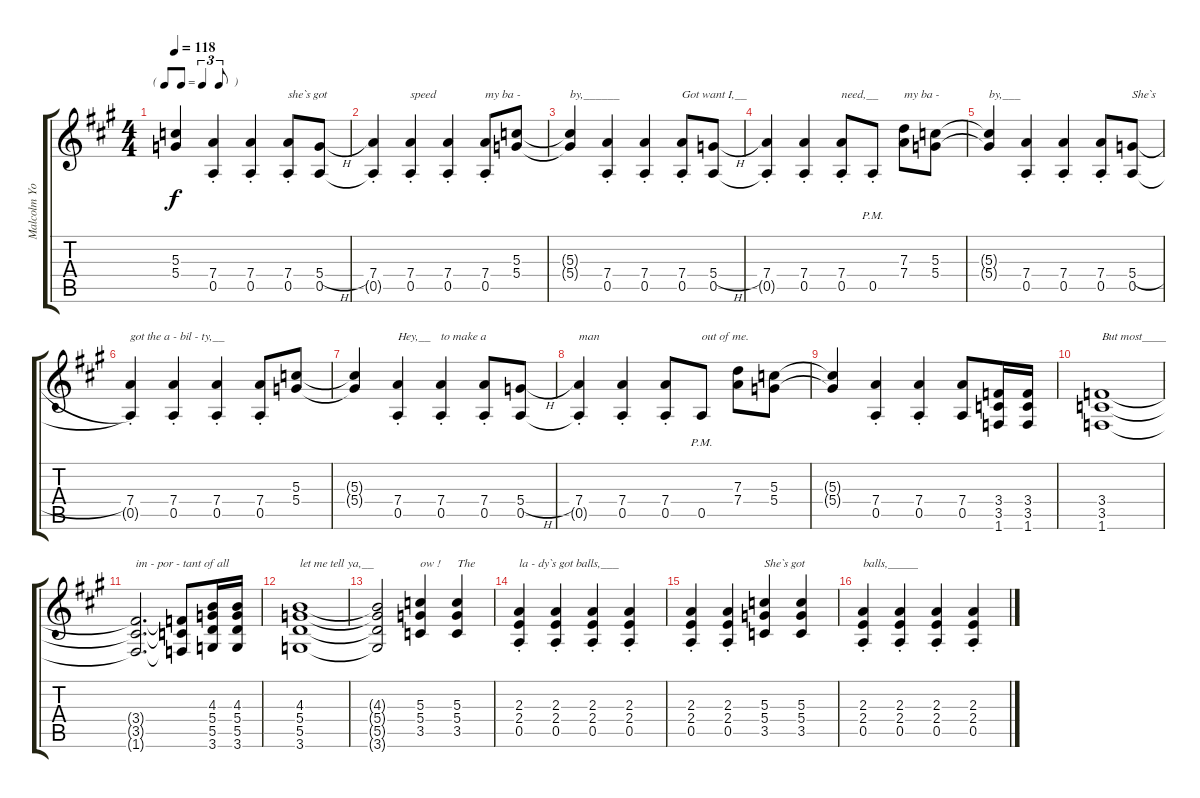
\track ("Malcolm Young" "Malcolm Yo") {instrument distortionguitar}
\staff {score tabs}
\tuning (E4 B3 G3 D3 A2 E2) {hide}
\ts (4 4)
\tf triplet8th
\tempo 118
\clef g2
\ks a
(5.3{t} 5.4{t}).4{dy f} (7.4{st} 0.5{st}).4 (7.4{st} 0.5{st}).4 (7.4{st} 0.5{st}).8{txt "she`s got"} (5.4{h} 0.5).8 |
(7.4{st} 0.5{t}).4 (7.4{st} 0.5{st}).4{txt "speed"} (7.4{st} 0.5{st}).4 (7.4{st} 0.5).8{txt "my ba -"} (5.3 5.4).8 |
(5.3{t} 5.4{t}).4{txt "by,______"} (7.4{st} 0.5{st}).4 (7.4{st} 0.5{st}).4 (7.4{st} 0.5{st}).8{txt "Got want I,__"} (5.4{h} 0.5).8 |
(7.4{st} 0.5{t}).4 (7.4{st} 0.5{st}).4 (7.4 0.5{st}).8{txt "need,__"} 0.5{pm st}.8 (7.3 7.4).8{txt "my ba -"} (5.3 5.4).8 |
(5.3{t} 5.4{t}).4{txt "by,___"} (7.4{st} 0.5{st}).4 (7.4{st} 0.5{st}).4 (7.4{st} 0.5{st}).8 (5.4{h} 0.5).8{txt "She`s"} |
(7.4{st} 0.5{t}).4{txt "got the a - bil - ty,__"} (7.4{st} 0.5{st}).4 (7.4{st} 0.5{st}).4 (7.4{st} 0.5{st}).8 (5.3 5.4).8 |
(5.3{t} 5.4{t}).4 (7.4{st} 0.5{st}).4{txt "Hey,__"} (7.4{st} 0.5{st}).4{txt "to make a"} (7.4{st} 0.5{st}).8 (5.4{h} 0.5).8 |
(7.4{st} 0.5{t}).4{txt "man"} (7.4{st} 0.5{st}).4 (7.4{st} 0.5{st}).8 0.5{pm}.8{txt "out of me."} (7.3 7.4).8 (5.3 5.4).8 |
(5.3{t} 5.4{t}).4 (7.4{st} 0.5{st}).4 (7.4{st} 0.5{st}).4 (7.4 0.5).8 (3.4 3.5 1.6).16 (3.4 3.5 1.6).16 |
(3.4 3.5 1.6).1{txt "But most____"} |
(3.4{t} 3.5{t} 1.6{t}).2{d txt "im - por - tant of all"} (3.4{t} 3.5{t} 1.6{t}).8 (4.3 5.4 5.5 3.6).16 (4.3 5.4 5.5 3.6).16 |
(4.3 5.4 5.5 3.6).1{txt "let me tell ya,__"} |
(4.3{t} 5.4{t} 5.5{t} 3.6{t}).2 (5.3 5.4 3.5).4{txt "ow !"} (5.3 5.4 3.5).4{txt "The"} |
(2.3{st} 2.4{st} 0.5{st}).4{txt "la - dy`s got balls,___"} (2.3{st} 2.4{st} 0.5{st}).4 (2.3{st} 2.4{st} 0.5{st}).4 (2.3{st} 2.4{st} 0.5{st}).4 |
(2.3{st} 2.4{st} 0.5{st}).4 (2.3{st} 2.4{st} 0.5{st}).4 (5.3 5.4 3.5).4{txt "She`s got"} (5.3 5.4 3.5).4 |
(2.3{st} 2.4{st} 0.5{st}).4{txt "balls,_____"} (2.3{st} 2.4{st} 0.5{st}).4 (2.3{st} 2.4{st} 0.5{st}).4 (2.3{st} 2.4{st} 0.5{st}).4
